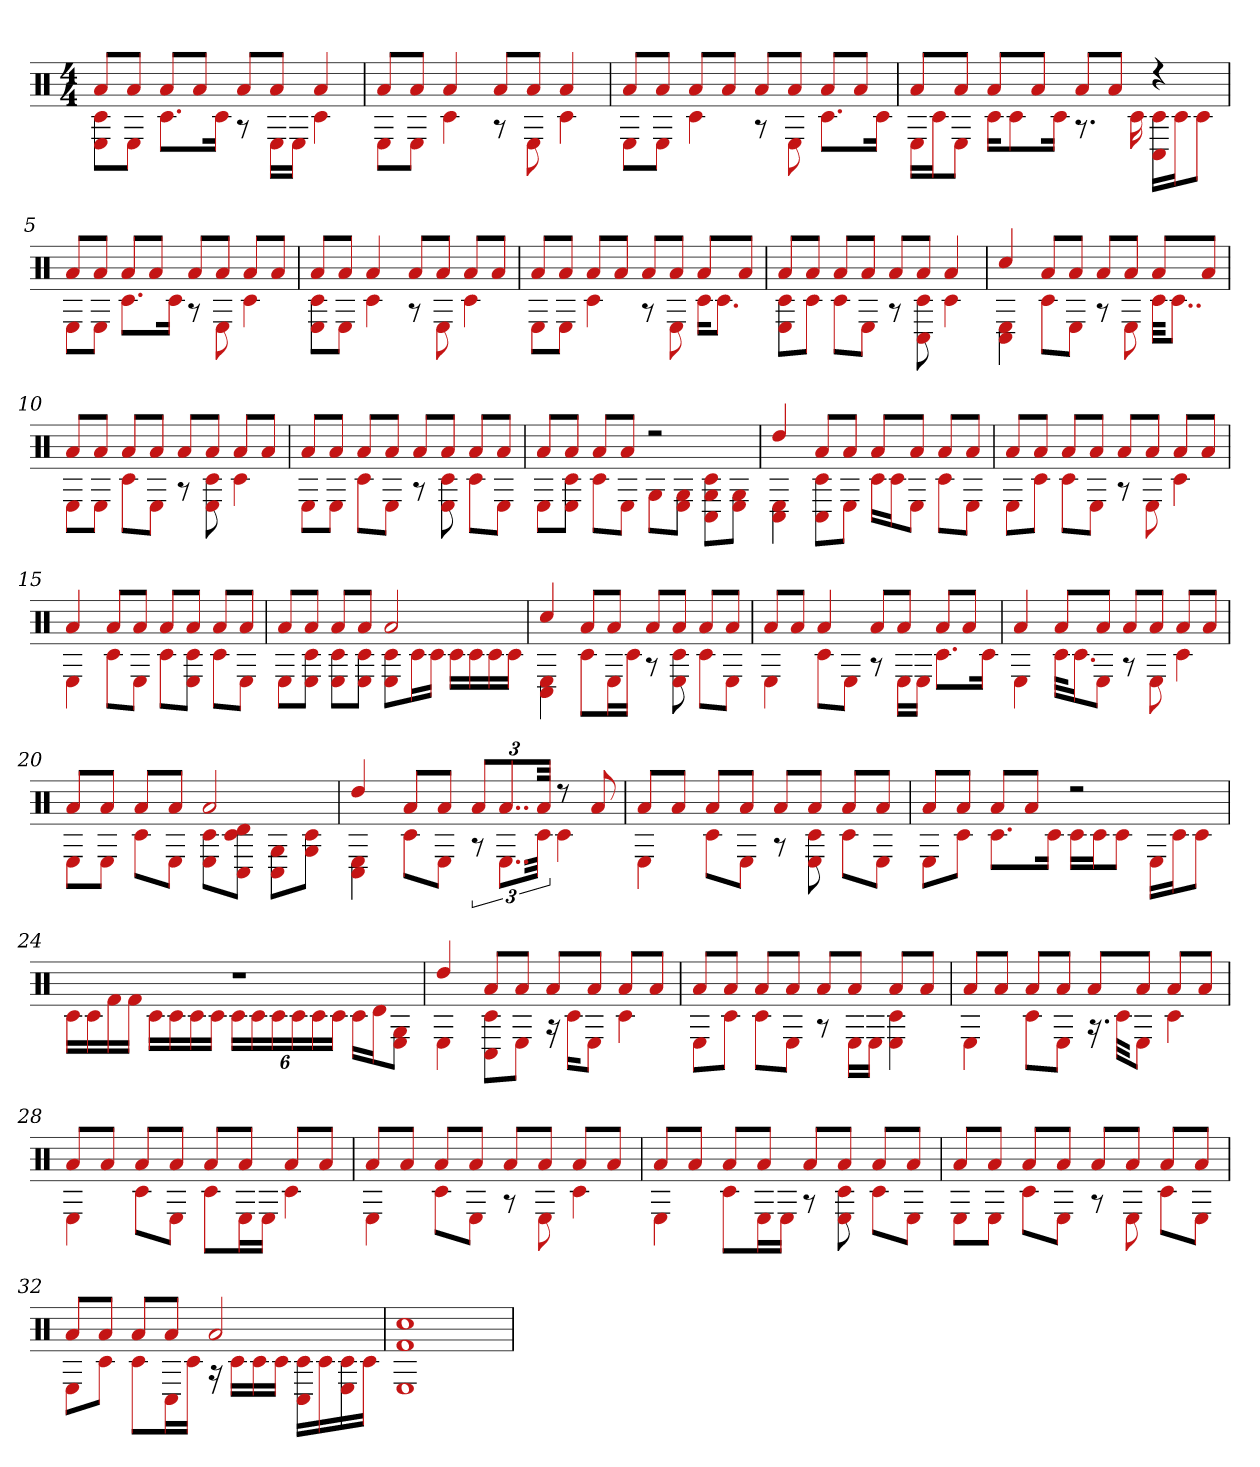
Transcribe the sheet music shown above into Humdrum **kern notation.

**kern
*part1
*staff1
*clefX
*k[]
*M4/4
=1
*^
8aL	8E 8c#L
8aJ	8EJ
8aL	8.c#L
8aJ	.
.	16c#Jk
8aL	8r
8aJ	16ELL
.	16EJJ
4a	4c#
=2	=2
8aL	8EL
8aJ	8EJ
4a	4c#
8aL	8r
8aJ	8E
4a	4c#
=3	=3
8aL	8EL
8aJ	8EJ
8aL	4c#
8aJ	.
8aL	8r
8aJ	8E
8aL	8.c#L
8aJ	.
.	16c#Jk
=4	=4
8aL	16ELL
.	16c#J
8aJ	8EJ
8aL	16c#KL
.	8c#
8aJ	.
.	16c#Jk
8aL	8.r
8aJ	.
.	16c#
4r	16C# 16c#LL
.	16c#J
.	8c#J
=5	=5
8aL	8EL
8aJ	8EJ
8aL	8.c#L
8aJ	.
.	16c#Jk
8aL	8r
8aJ	8E
8aL	4c#
8aJ	.
=6	=6
8aL	8E 8c#L
8aJ	8EJ
4a	4c#
8aL	8r
8aJ	8E
8aL	4c#
8aJ	.
=7	=7
8aL	8EL
8aJ	8EJ
8aL	4c#
8aJ	.
8aL	8r
8aJ	8E
8aL	16c#KL
.	8.c#J
8aJ	.
=8	=8
8aL	8E 8c#L
8aJ	8c#J
8aL	8c#L
8aJ	8EJ
8aL	8r
8aJ	8C# 8c#
4a	4c#
=9	=9
4cc#	4C# 4E
8aL	8c#L
8aJ	8EJ
8aL	8r
8aJ	8E
8aL	32c#KKL
.	8..c#J
8aJ	.
=10	=10
8aL	8EL
8aJ	8EJ
8aL	8c#L
8aJ	8EJ
8aL	8r
8aJ	8c# 8E
8aL	4c#
8aJ	.
=11	=11
8aL	8EL
8aJ	8EJ
8aL	8c#L
8aJ	8EJ
8aL	8r
8aJ	8c# 8E
8aL	8c#L
8aJ	8EJ
=12	=12
8aL	8EL
8aJ	8c# 8EJ
8aL	8c#L
8aJ	8EJ
2r	8GL
.	8E 8GJ
.	8C# 8c# 8GL
.	8E 8GJ
=13	=13
4dd	4C# 4E
8aL	8C# 8c#L
8aJ	8EJ
8aL	16c#LL
.	16c#J
8aJ	8EJ
8aL	8c#L
8aJ	8EJ
=14	=14
8aL	8EL
8aJ	8c#J
8aL	8c#L
8aJ	8EJ
8aL	8r
8aJ	8E
8aL	4c#
8aJ	.
=15	=15
4a	4E
8aL	8c#L
8aJ	8EJ
8aL	8c#L
8aJ	8c# 8EJ
8aL	8c#L
8aJ	8EJ
=16	=16
8aL	8EL
8aJ	8E 8c#J
8aL	8E 8c#L
8aJ	8E 8c#J
2a	8c# 8EL
.	16c#L
.	16c#JJ
.	16c#LL
.	16c#
.	16c#
.	16c#JJ
=17	=17
4cc#	4E 4C#
8aL	8c#L
8aJ	16EL
.	16c#JJ
8aL	8r
8aJ	8c# 8E
8aL	8c#L
8aJ	8EJ
=18	=18
8aL	4E
8aJ	.
4a	8c#L
.	8EJ
8aL	8r
8aJ	16ELL
.	16EJJ
8aL	8.c#L
8aJ	.
.	16c#Jk
=19	=19
4a	4E
8aL	32c#KLL
.	16.c#J
8aJ	8EJ
8aL	8r
8aJ	8E
8aL	4c#
8aJ	.
=20	=20
8aL	8EL
8aJ	8EJ
8aL	8c#L
8aJ	8EJ
2a	8E 8c#L
.	8C# 8d 8c#J
.	8C# 8GL
.	8c# 8GJ
=21	=21
4dd	4C# 4E
8aL	8c#L
8aJ	8EJ
12aL	12r
12..a	12..EL
48aJkk	48c#Jkk
8r	4c#
8a	.
=22	=22
8aL	4E
8aJ	.
8aL	8c#L
8aJ	8EJ
8aL	8r
8aJ	8c# 8E
8aL	8c#L
8aJ	8EJ
=23	=23
8aL	8EL
8aJ	8c#J
8aL	8.c#L
8aJ	.
.	16c#Jk
2r	16c#LL
.	16c#J
.	8c#J
.	16ELL
.	16c#J
.	8c#J
=24	=24
1r	16c#LL
.	16c#
.	16f#
.	16f#JJ
.	16c#LL
.	16c#
.	16c#
.	16c#JJ
.	24c#LL
.	24c#
.	24c#
.	24c#
.	24c#
.	24c#JJ
.	16c#LL
.	16dJ
.	8G 8EJ
=25	=25
4dd	4E
8aL	8C# 8c#L
8aJ	8EJ
8aL	16r
.	16c#KL
8aJ	8EJ
8aL	4c#
8aJ	.
=26	=26
8aL	8EL
8aJ	8c#J
8aL	8c#L
8aJ	8EJ
8aL	8r
8aJ	16ELL
.	16EJJ
8aL	4E 4c#
8aJ	.
=27	=27
8aL	4E
8aJ	.
8aL	8c#L
8aJ	8EJ
8aL	16.r
.	32c#KKL
8aJ	8EJ
8aL	4c#
8aJ	.
=28	=28
8aL	4E
8aJ	.
8aL	8c#L
8aJ	8EJ
8aL	8c#L
8aJ	16EL
.	16EJJ
8aL	4c#
8aJ	.
=29	=29
8aL	4E
8aJ	.
8aL	8c#L
8aJ	8EJ
8aL	8r
8aJ	8E
8aL	4c#
8aJ	.
=30	=30
8aL	4E
8aJ	.
8aL	8c#L
8aJ	16EL
.	16EJJ
8aL	8r
8aJ	8c# 8E
8aL	8c#L
8aJ	8EJ
=31	=31
8aL	8EL
8aJ	8EJ
8aL	8c#L
8aJ	8EJ
8aL	8r
8aJ	8E
8aL	8c#L
8aJ	8EJ
=32	=32
8aL	8EL
8aJ	8c#J
8aL	8c#L
8aJ	16C#L
.	16c#JJ
2a	16r
.	16c#LL
.	16c#
.	16c#JJ
.	16C# 16c#LL
.	16c#
.	16c# 16E
.	16c#JJ
=33	=33
1cc#	1E 1f#
*v	*v
=
*-
